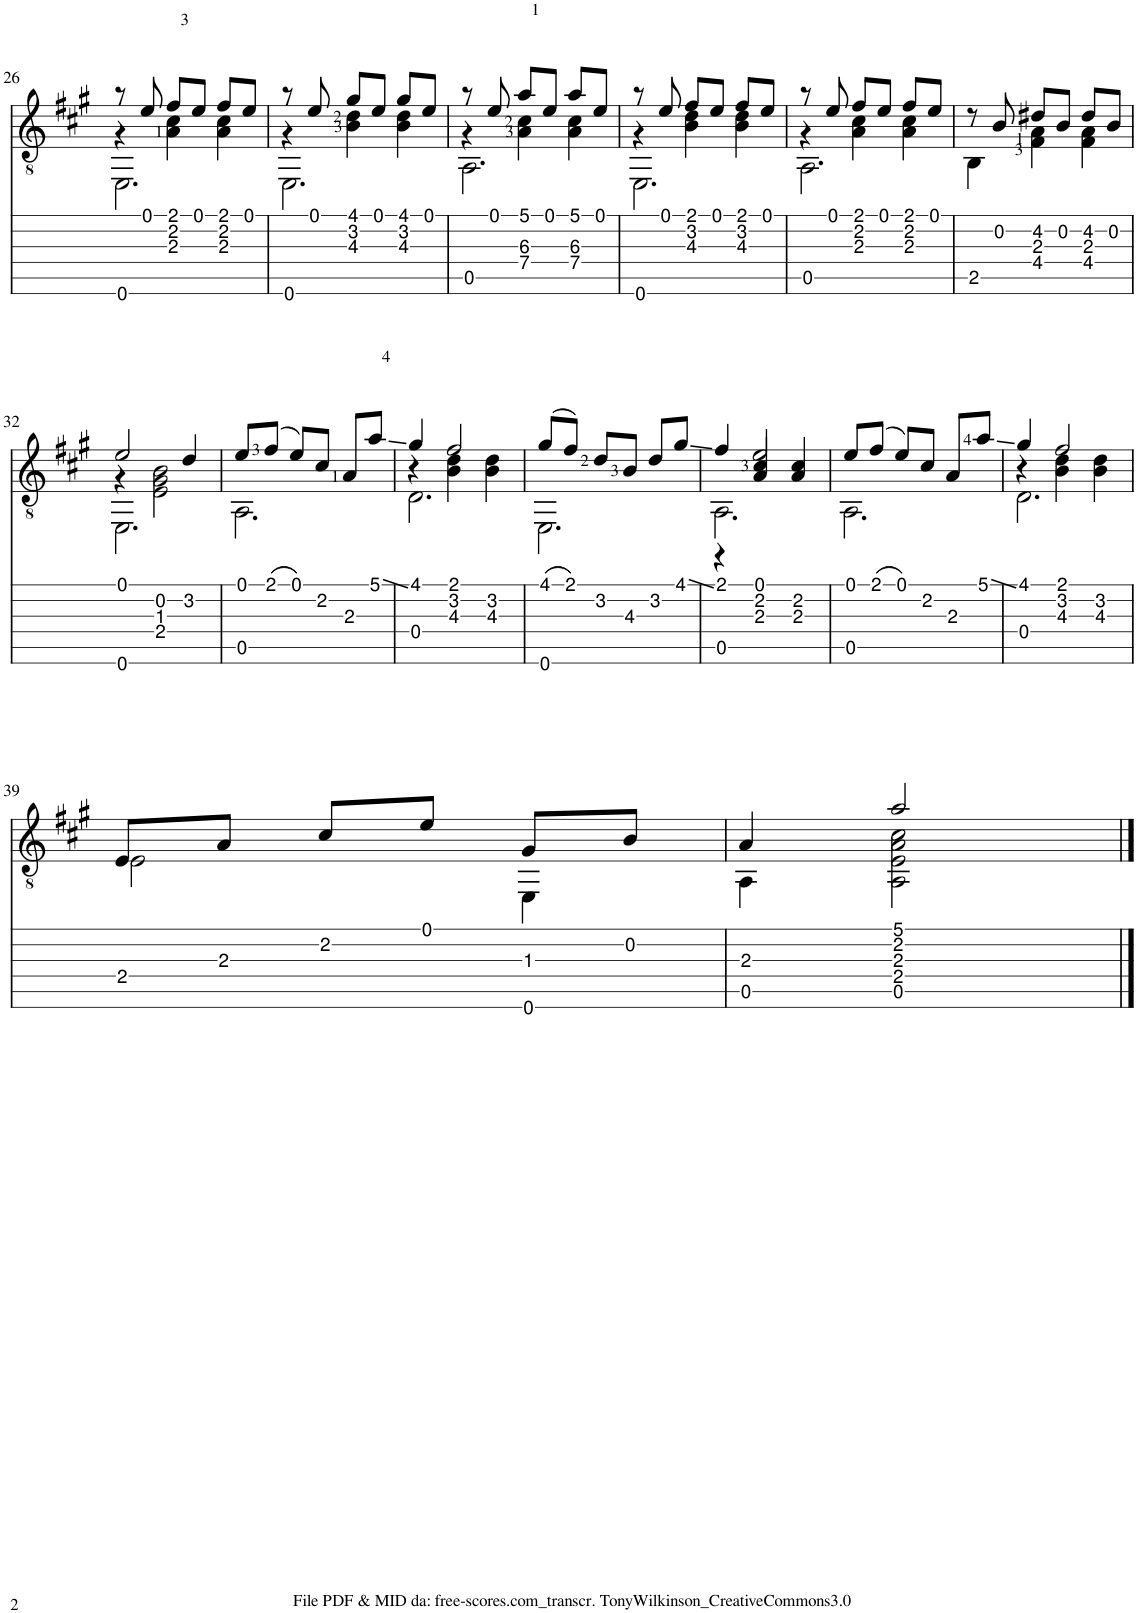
**kern	**kern
*part1	*part1
*staff2	*staff1
*I"Guitar	*
*I'Guit.	*
!!LO:PB:g=z
*	*clefGv2
*k[f#c#g#]	*k[f#c#g#]
*M3/4	*M3/4
=26	=26
*^	*^
*	*^	*	*^
8r	4r	2.EE	8r	4r	2.EE\
8e	.	.	8e/	.	.
8f#L	4A 4c#	.	8f#/L	4A\ 4c#\	.
8eJ	.	.	8e/J	.	.
8f#L	4A 4c#	.	8f#/L	4A\ 4c#\	.
8eJ	.	.	8e/J	.	.
=27	=27	=27	=27	=27	=27
8r	4r	2.EE	8r	4r	2.EE\
8e	.	.	8e/	.	.
8g#L	4B 4d	.	8g#/L	4B\ 4d\	.
8eJ	.	.	8e/J	.	.
8g#L	4B 4d	.	8g#/L	4B\ 4d\	.
8eJ	.	.	8e/J	.	.
=28	=28	=28	=28	=28	=28
8r	4r	2.AA	8r	4r	2.AA\
8e	.	.	8e/	.	.
8aL	4A 4c#	.	8a/L	4A\ 4c#\	.
8eJ	.	.	8e/J	.	.
8aL	4A 4c#	.	8a/L	4A\ 4c#\	.
8eJ	.	.	8e/J	.	.
=29	=29	=29	=29	=29	=29
8r	4r	2.EE	8r	4r	2.EE\
8e	.	.	8e/	.	.
8f#L	4B 4d	.	8f#/L	4B\ 4d\	.
8eJ	.	.	8e/J	.	.
8f#L	4B 4d	.	8f#/L	4B\ 4d\	.
8eJ	.	.	8e/J	.	.
=30	=30	=30	=30	=30	=30
8r	4r	2.AA	8r	4r	2.AA\
8e	.	.	8e/	.	.
8f#L	4A 4c#	.	8f#/L	4A\ 4c#\	.
8eJ	.	.	8e/J	.	.
8f#L	4A 4c#	.	8f#/L	4A\ 4c#\	.
8eJ	.	.	8e/J	.	.
*	*v	*v	*	*	*
*	*	*	*v	*v
=31	=31	=31	=31
8r	4BB	8r	4BB\
8B	.	8B/	.
8d#L	4F# 4A	8d#X/L	4F#\ 4A\
8BJ	.	8B/J	.
8d#L	4F# 4A	8d#/L	4F#\ 4A\
8BJ	.	8B/J	.
!!LO:LB:g=z
=32	=32	=32	=32
*	*^	*	*^
2e	4r	2.EE	2e/	4r	2.EE\
.	2E 2G# 2B	.	.	2E\ 2G#\ 2B\	.
4d	.	.	4d/	.	.
*	*v	*v	*	*	*
*	*	*	*v	*v
=33	=33	=33	=33
8eL	2.AA	8e/L	2.AA\
8f#J	.	(8f#/J	.
8eL	.	8e/L)	.
8c#J	.	8c#/J	.
8AL	.	8A/L	.
8aJ	.	8a/J	.
=34	=34	=34	=34
*	*^	*	*^
4g#	4r	2.D	4g#/	4r	2.D\
2f#	4B 4d	.	2f#/	4B\ 4d\	.
.	4B 4d	.	.	4B\ 4d\	.
*	*v	*v	*	*	*
*	*	*	*v	*v
=35	=35	=35	=35
8g#L	2.EE	(8g#/L	2.EE\
8f#J	.	8f#/J)	.
8dL	.	8d/L	.
8BJ	.	8B/J	.
8dL	.	8d/L	.
8g#J	.	8g#/J	.
=36	=36	=36	=36
*	*^	*	*^
4f#	2.AA	4r	4f#/	2.AA\	4r
2e	.	4A 4c#	2e/	.	4A/ 4c#/
.	.	4A 4c#	.	.	4A/ 4c#/
*	*v	*v	*	*	*
*	*	*	*v	*v
=37	=37	=37	=37
8eL	2.AA	8e/L	2.AA\
8f#J	.	(8f#/J	.
8eL	.	8e/L)	.
8c#J	.	8c#/J	.
8AL	.	8A/L	.
8aJ	.	8a/J	.
=38	=38	=38	=38
*	*^	*	*^
4g#	4r	2.D	4g#/	4r	2.D\
2f#	4B 4d	.	2f#/	4B\ 4d\	.
.	4B 4d	.	.	4B\ 4d\	.
*	*v	*v	*	*	*
*	*	*	*v	*v
!!LO:LB:g=z
=39	=39	=39	=39
8EL	2E	8E/L	2E\
8AJ	.	8A/J	.
8c#L	.	8c#/L	.
8eJ	.	8e/J	.
8G#L	4EE	8G#/L	4EE\
8BJ	.	8B/J	.
=40	=40	=40	=40
4A	4AA	4A/	4AA\
2a	2AA 2E 2A 2c#	2a/	2AA\ 2E\ 2A\ 2c#\
*v	*v	*	*
*	*v	*v
==	==
*-	*-
